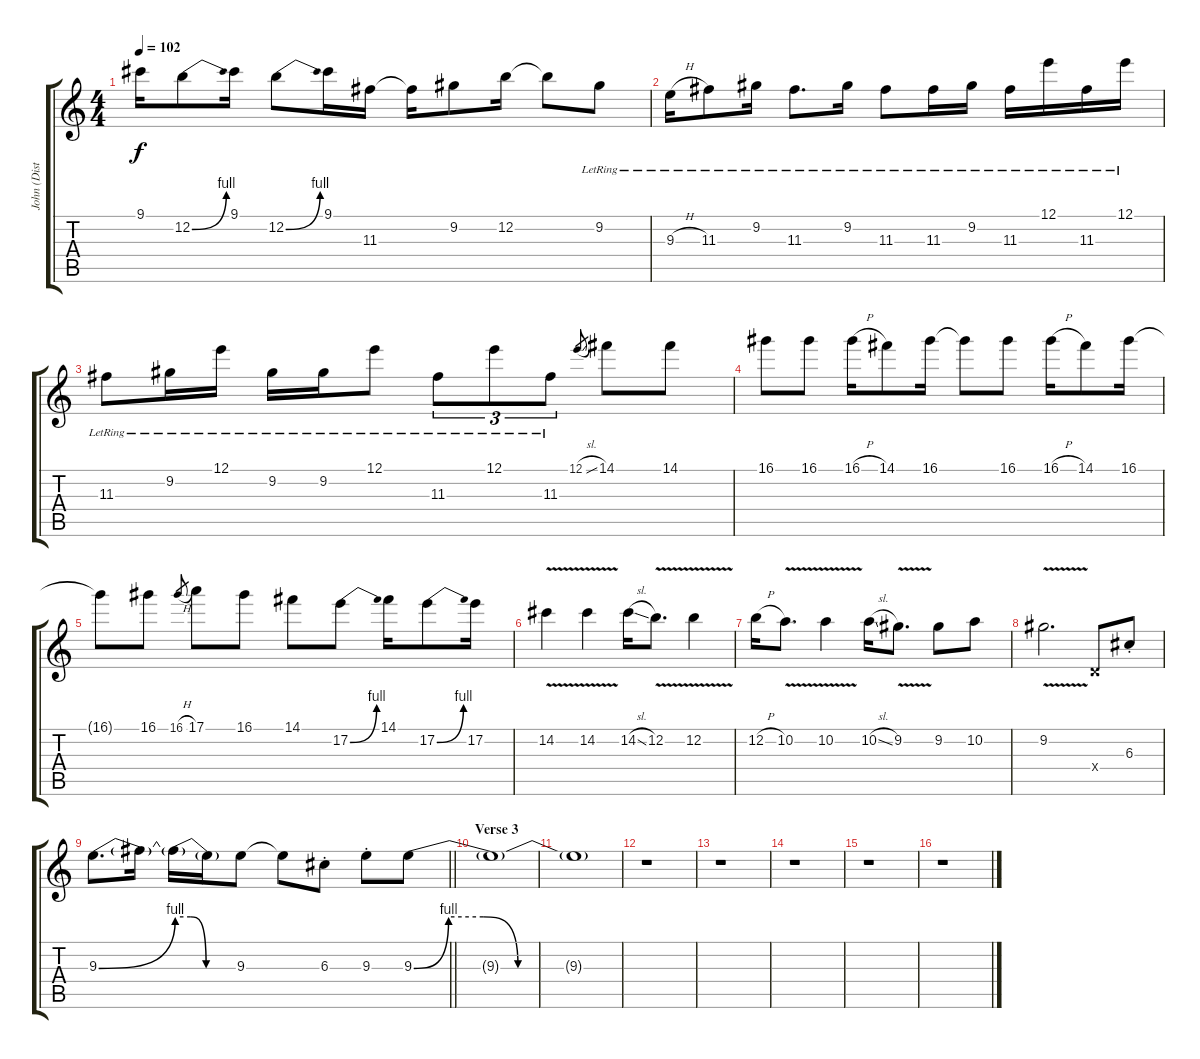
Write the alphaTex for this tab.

\track ("John (Distortion 4)" "John (Dist") {instrument distortionguitar}
\staff {score tabs}
\tuning (E4 B3 G3 D3 A2 E2) {hide}
\ts (4 4)
\tempo 102
\clef g2
\ks c
9.1.16{dy f} 12.2{be (bend 0 0 60 4)}.8 9.1.16 12.2{be (bend 0 0 60 4)}.8 9.1.16 11.3.16 11.3{t}.16 9.2.8 12.2.16 12.2{t}.8 9.2{lr}.8 |
9.3{h lr}.16 11.3{lr}.8 9.2{lr}.16 11.3{lr}.8{d} 9.2{lr}.16 11.3{lr}.8 11.3{lr}.16 9.2{lr}.16 11.3{lr}.16 12.1{lr}.16 11.3{lr}.16 12.1{lr}.16 |
11.3{lr}.8 9.2{lr}.16 12.1{lr}.16 9.2{lr}.16 9.2{lr}.16 12.1{lr}.8 11.3{lr}.8{tu (3 2)} 12.1{lr}.8{tu (3 2)} 11.3{lr}.8{tu (3 2)} 12.1{sl}.8{gr} 14.1.8 14.1.8 |
16.1.8 16.1.8 16.1{h}.16 14.1.8 16.1.16 16.1{t}.8 16.1.8 16.1{h}.16 14.1.8 16.1.16 |
16.1{t}.8 16.1.8 16.1{h}.8{gr} 17.1.8 16.1.8 14.1.8 17.2{be (bend 0 0 60 4)}.8 14.1.16 17.2{be (bend 0 0 60 4)}.8 17.2.16 |
14.2{v}.4 14.2{v}.4 14.2{sl}.16 12.2{v}.8{d} 12.2{v}.4 |
12.2{h}.16 10.2{v}.8{d} 10.2{v}.4 10.2{sl}.16 9.2{v}.8{d} 9.2.8 10.2.8 |
9.2{v}.2{d} 0.4{x}.8 6.3{st}.8 |
\barLineRight lightlight
9.3{be (bend 0 0 60 4)}.8{d} 9.3{t}.16 9.3{be (custom 0 4 15 4 30 0 60 0) t}.16 9.3{t}.16 9.3.8 9.3{t}.8 6.3{st}.8 9.3{st}.8 9.3{be (custom 0 0 10 4 20 4 30 0 60 0)}.8 |
\section ("" "Verse 3")
9.3{t}.1 |
9.3{t}.1 |
r.1 |
r.1 |
r.1 |
r.1 |
r.1
